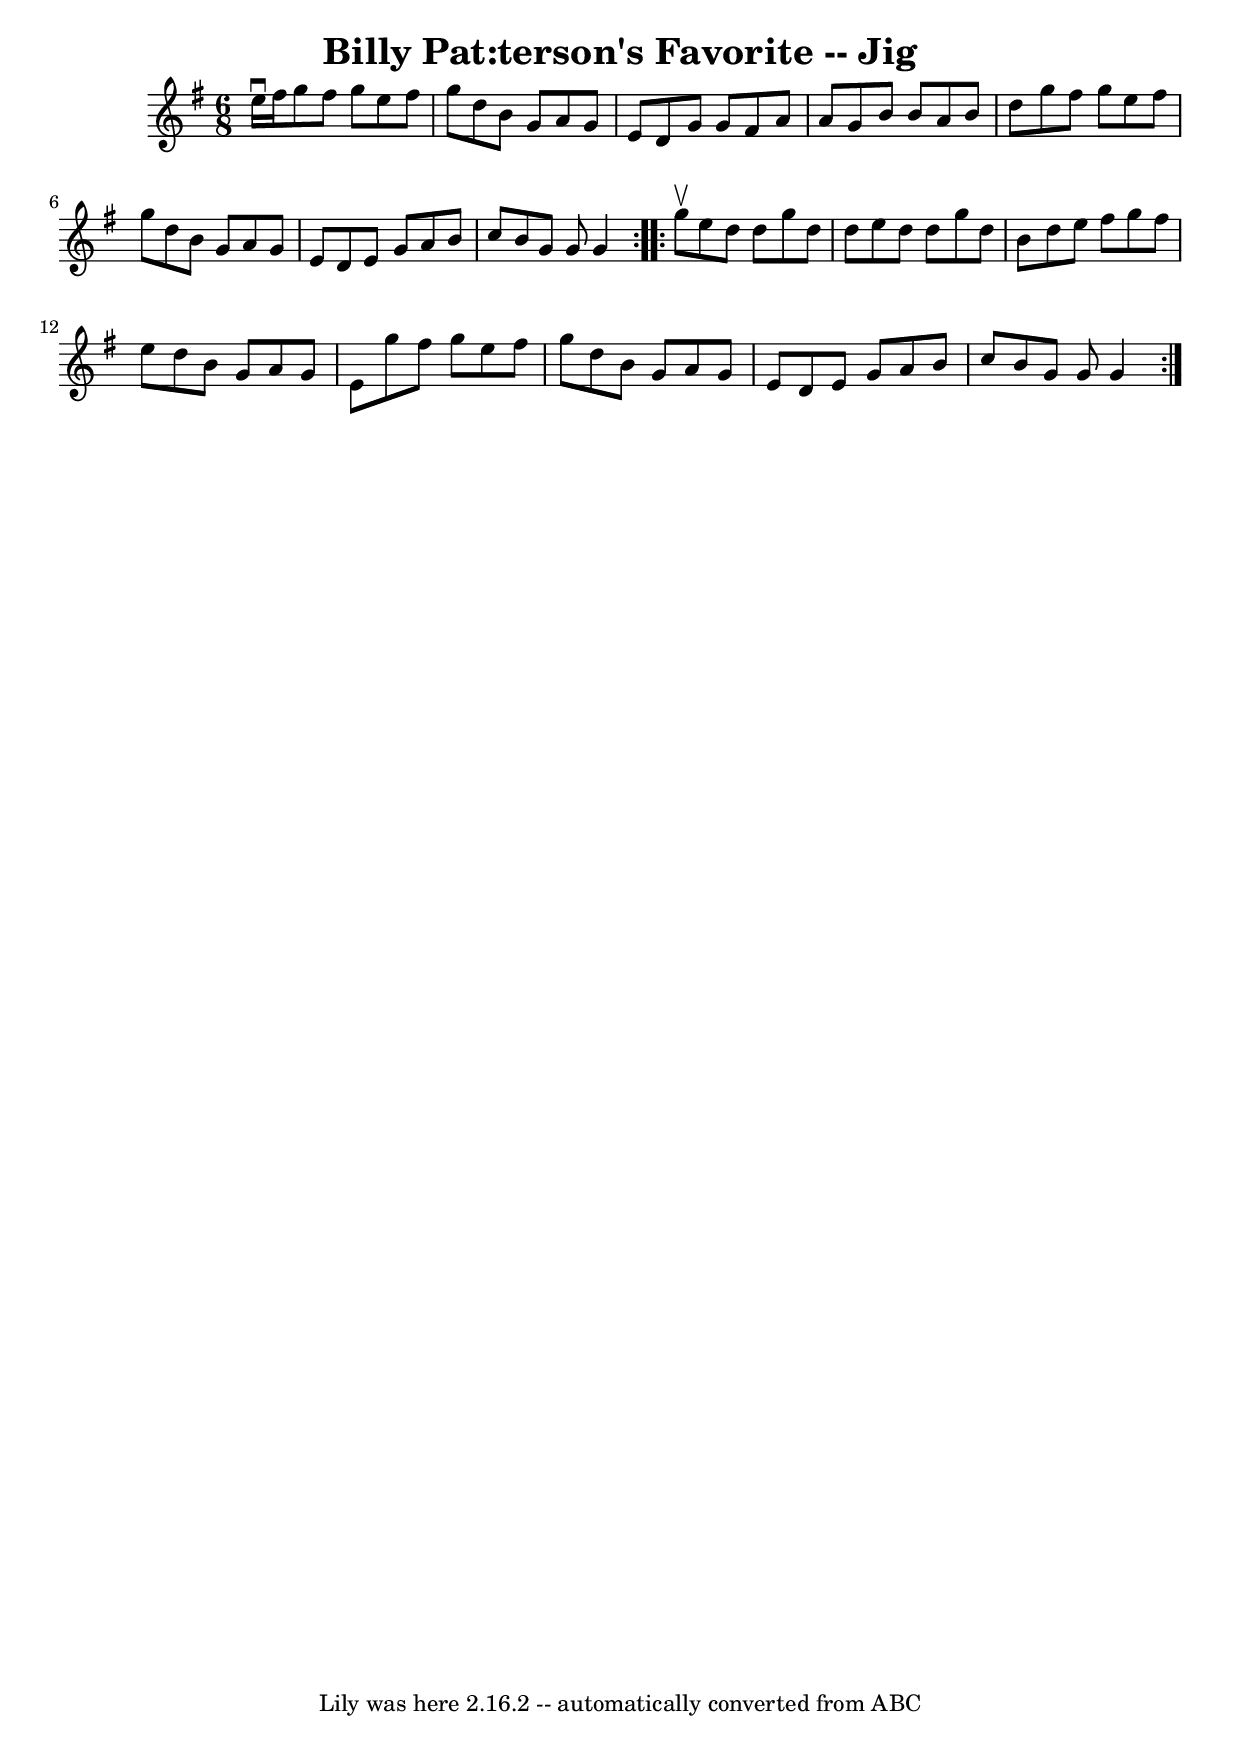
\version "2.7.40"
\include "Mammoth.ily"
\header {
	%% book = "Ryan's Mammoth Collection"
	crossRefNumber = "1"
	footnotes = "\\\\83 422"
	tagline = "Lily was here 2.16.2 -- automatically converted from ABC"
	title = "Billy Pat:terson's Favorite -- Jig"
}
voicedefault =  {
\set Score.defaultBarType = "empty"

\repeat volta 2 {
\time 6/8 \key g \major e''16^\downbow fis''16  |
 g''8    
fis''8 g''8 e''8 fis''8 g''8    |
 d''8 b'8 g'8    
a'8 g'8 e'8    |
 d'8 g'8 g'8 fis'8 a'8 a'8    
|
 g'8 b'8 b'8 a'8 b'8 d''8    |
 g''8    
fis''8 g''8 e''8 fis''8 g''8    |
 d''8 b'8 g'8    
a'8 g'8 e'8    |
 d'8 e'8 g'8 a'8 b'8 c''8    
|
 b'8 g'8 g'8 g'4    }     \repeat volta 2 { g''8^\upbow 
|
 e''8 d''8 d''8 g''8 d''8 d''8    |
 e''8    
d''8 d''8 g''8 d''8 b'8    |
 d''8 e''8 fis''8    
g''8 fis''8 e''8    |
 d''8 b'8 g'8 a'8 g'8 e'8    
|
 g''8 fis''8 g''8 e''8 fis''8 g''8    |
   
d''8 b'8 g'8 a'8 g'8 e'8    |
 d'8 e'8 g'8 a'8  
 b'8 c''8    |
 b'8 g'8 g'8 g'4    }   
}

\score{
    <<

	\context Staff="default"
	{
	    \voicedefault 
	}

    >>
	\layout {
	}
	\midi {}
}
